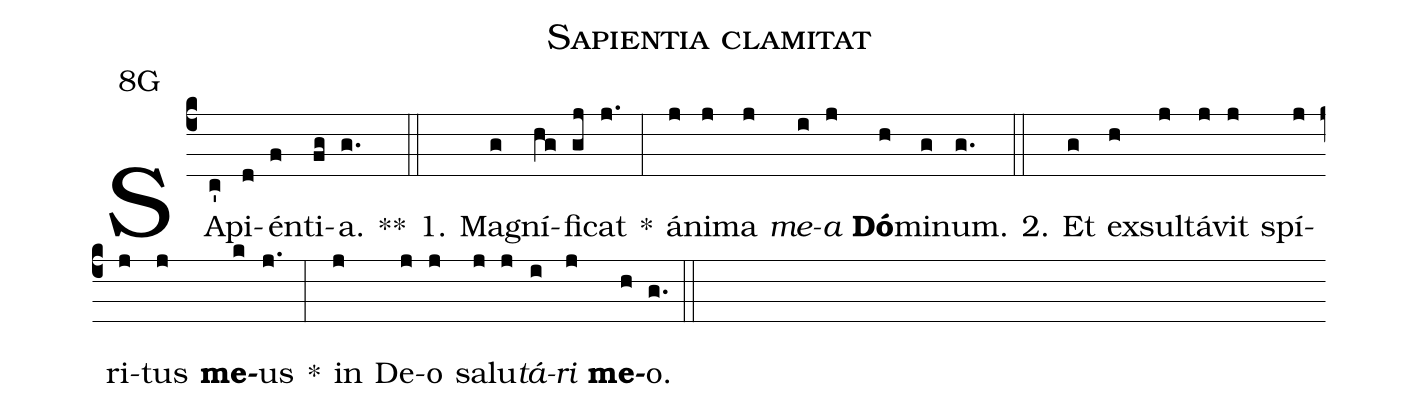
name:Sapientia clamitat;
office-part:Antiphona;
mode:8;
annotation:8G;
%%
(c4) SA(c')pi(d)én(f)ti(fg)a.(g.) **(::)
1. Ma(g)gní(hg)fi(gj)cat(j.) *(:) á(j)ni(j)ma(j) <i>me</i>(i)<i>a</i>(j) <b>Dó</b>(h)mi(g)num.(g.) (::)
2. Et(g) ex(h)sul(j)tá(j)vit(j) spí(j)ri(j)tus(j) <b>me</b>(k)us(j.) *(:) in(j) De(j)o(j) sa(j)lu(j)<i>tá</i>(i)<i>ri</i>(j) <b>me</b>(h)o.(g.) (::)
